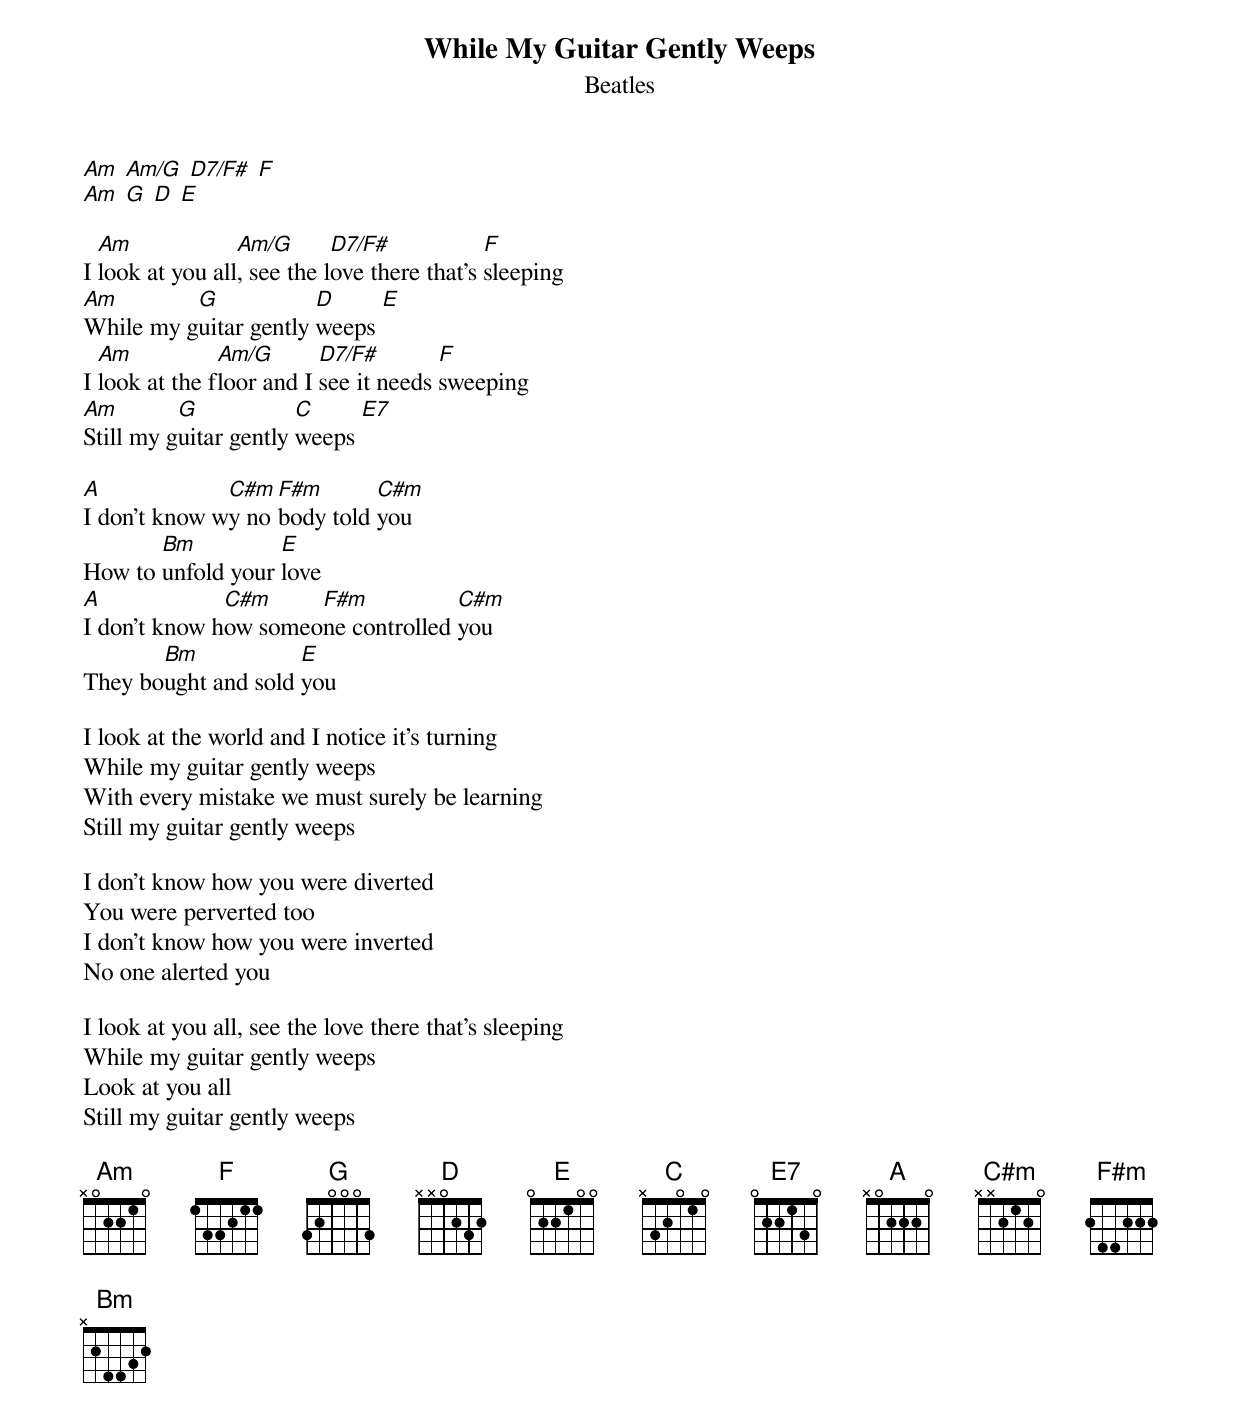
{title:While My Guitar Gently Weeps}
{subtitle:Beatles}
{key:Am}

[Am] [Am/G] [D7/F#] [F]
[Am] [G] [D] [E]

I [Am]look at you all[Am/G], see the l[D7/F#]ove there that's [F]sleeping
[Am]While my g[G]uitar gently [D]weeps [E]
I [Am]look at the f[Am/G]loor and I [D7/F#]see it needs [F]sweeping
[Am]Still my g[G]uitar gently [C]weeps [E7]

[A]I don't know w[C#m]y no[F#m]body told [C#m]you
How to [Bm]unfold your [E]love
[A]I don't know h[C#m]ow someo[F#m]ne controlled [C#m]you
They bo[Bm]ught and sold [E]you

I look at the world and I notice it's turning
While my guitar gently weeps
With every mistake we must surely be learning
Still my guitar gently weeps

I don't know how you were diverted
You were perverted too
I don't know how you were inverted
No one alerted you

I look at you all, see the love there that's sleeping
While my guitar gently weeps
Look at you all
Still my guitar gently weeps

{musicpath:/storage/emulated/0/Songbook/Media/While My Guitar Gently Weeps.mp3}
